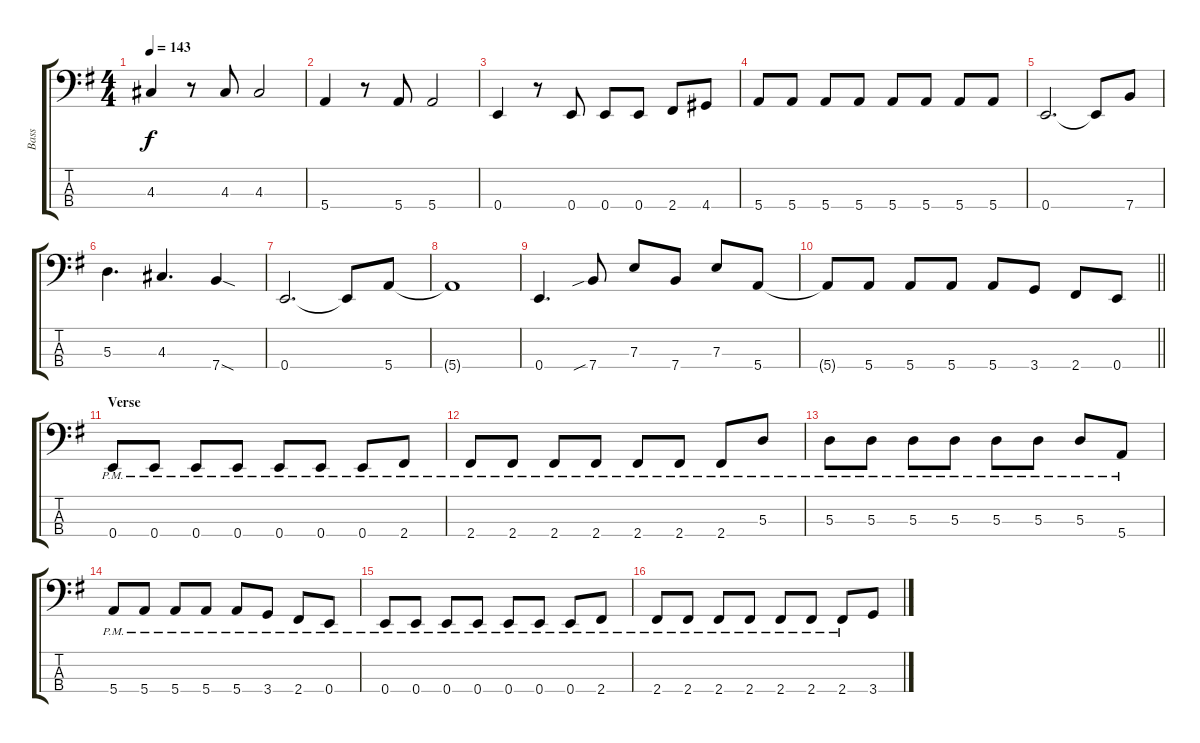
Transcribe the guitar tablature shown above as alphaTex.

\track ("Bass" "Bass") {instrument electricbassfinger}
\staff {score tabs}
\tuning (G2 D2 A1 E1) {hide}
\ts (4 4)
\tempo 143
\clef f4
\ks g
4.3.4{dy f} r.8 4.3.8 4.3.2 |
5.4.4 r.8 5.4.8 5.4.2 |
0.4.4 r.8 0.4.8 0.4.8 0.4.8 2.4.8 4.4.8 |
5.4.8 5.4.8 5.4.8 5.4.8 5.4.8 5.4.8 5.4.8 5.4.8 |
0.4.2{d} 0.4{t}.8 7.4.8 |
5.3.4{d} 4.3.4{d} 7.4{sod}.4 |
0.4.2{d} 0.4{t}.8 5.4.8 |
5.4{t}.1 |
0.4.4{d} 7.4{sib}.8 7.3.8 7.4.8 7.3.8 5.4.8 |
\barLineRight lightlight
5.4{t}.8 5.4.8 5.4.8 5.4.8 5.4.8 3.4.8 2.4.8 0.4.8 |
\section ("" "Verse")
0.4{pm}.8 0.4{pm}.8 0.4{pm}.8 0.4{pm}.8 0.4{pm}.8 0.4{pm}.8 0.4{pm}.8 2.4{pm}.8 |
2.4{pm}.8 2.4{pm}.8 2.4{pm}.8 2.4{pm}.8 2.4{pm}.8 2.4{pm}.8 2.4{pm}.8 5.3{pm}.8 |
5.3{pm}.8 5.3{pm}.8 5.3{pm}.8 5.3{pm}.8 5.3{pm}.8 5.3{pm}.8 5.3{pm}.8 5.4{pm}.8 |
5.4{pm}.8 5.4{pm}.8 5.4{pm}.8 5.4{pm}.8 5.4{pm}.8 3.4{pm}.8 2.4{pm}.8 0.4{pm}.8 |
0.4{pm}.8 0.4{pm}.8 0.4{pm}.8 0.4{pm}.8 0.4{pm}.8 0.4{pm}.8 0.4{pm}.8 2.4{pm}.8 |
2.4{pm}.8 2.4{pm}.8 2.4{pm}.8 2.4{pm}.8 2.4{pm}.8 2.4{pm}.8 2.4{pm}.8 3.4.8
